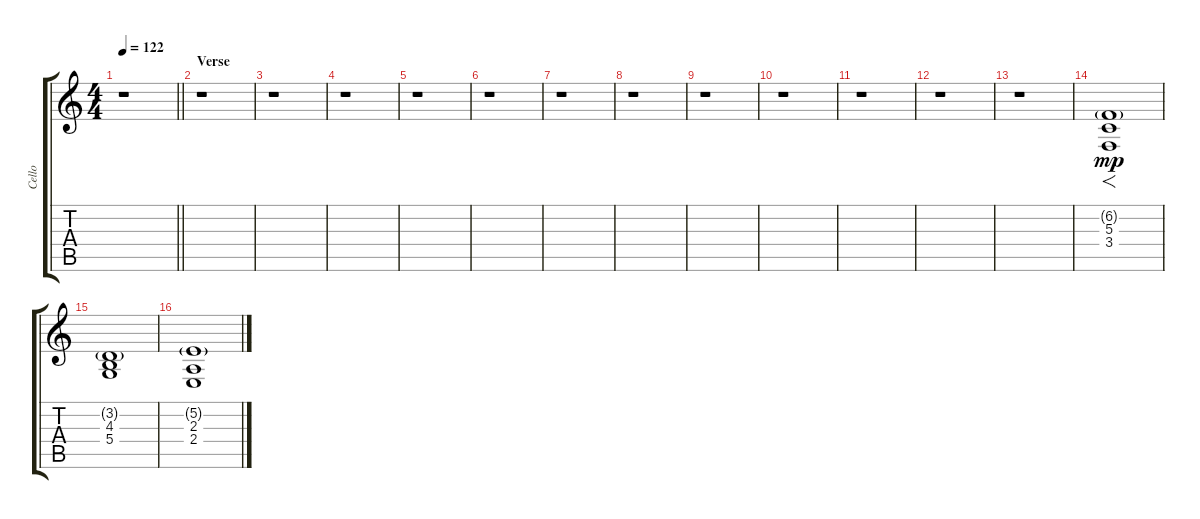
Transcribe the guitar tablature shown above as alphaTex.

\track ("Cello" "Cello") {instrument cello}
\staff {score tabs}
\tuning (E4 B3 G3 D3 A2 E2) {hide}
\ts (4 4)
\tempo 122
\clef g2
\barLineRight lightlight
\ks c
r.1{dy f} |
\section ("" "Verse")
r.1 |
r.1 |
r.1 |
r.1 |
r.1 |
r.1 |
r.1 |
r.1 |
r.1 |
r.1 |
r.1 |
r.1 |
(6.2{g} 5.3 3.4).1{f dy mp} |
(3.2{g} 4.3 5.4).1 |
(5.2{g} 2.3 2.4).1
